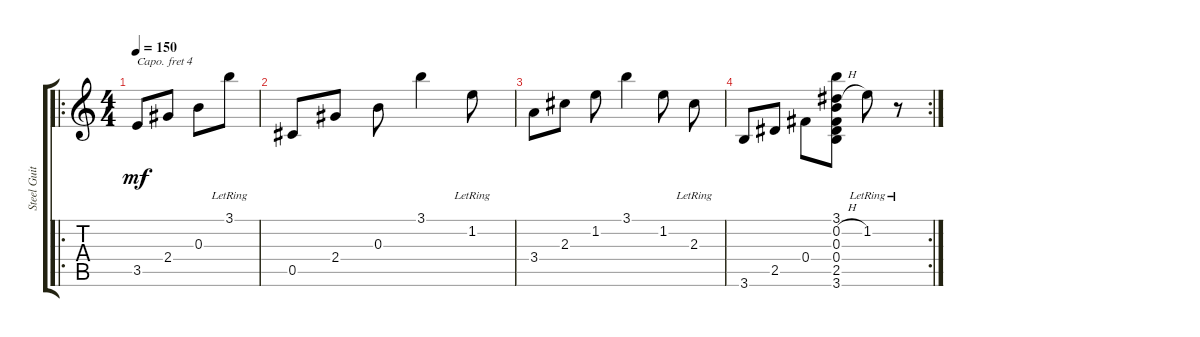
\track ("Steel Guitar" "Steel Guit") {instrument acousticguitarsteel}
\staff {score tabs}
\capo 4
\tuning (E4 B3 G3 D3 A2 E2) {hide}
\ro
\ts (4 4)
\tempo 150
\clef g2
\ks c
3.5.8{dy mf} 2.4.8 0.3.8 3.1{lr}.8 |
0.5.8 2.4.8 0.3.8 3.1.4 1.2{lr}.8 |
3.4.8 2.3.8 1.2.8 3.1.4 1.2.8 2.3{lr}.8 |
\rc 2
3.6.8 2.5.8 0.4.8 (3.1 0.2{h} 0.3 0.4 2.5 3.6).8 1.2{lr}.8 r.8
